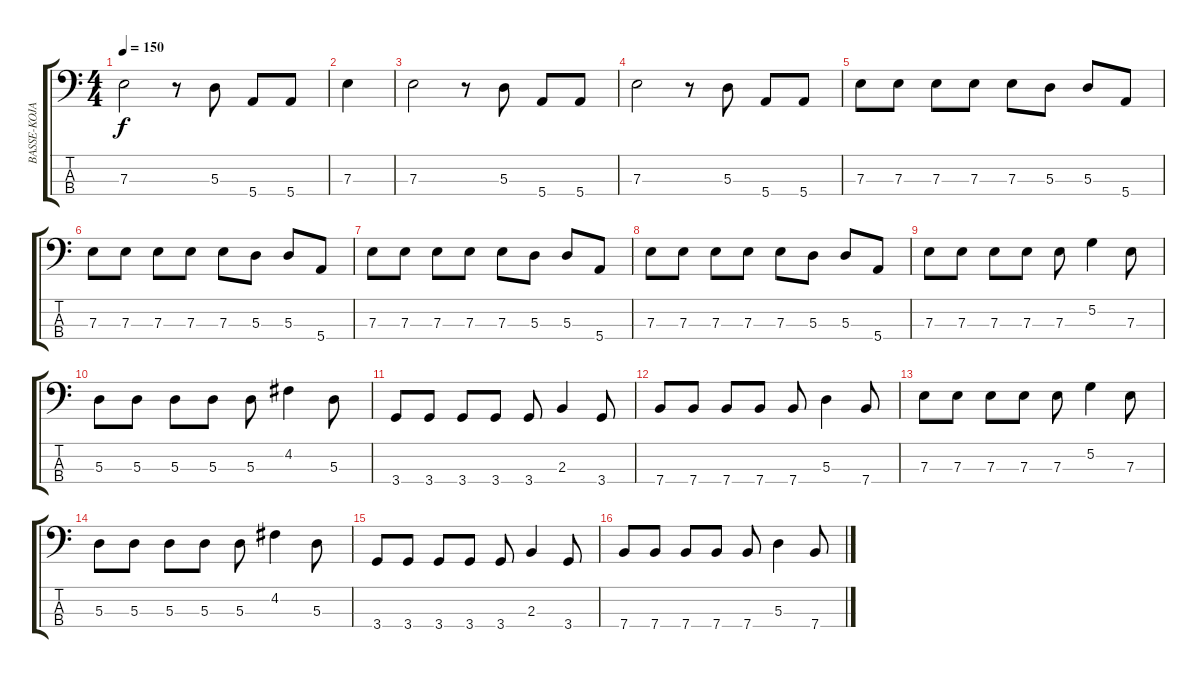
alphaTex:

\track ("BASSE-KOJACK" "BASSE-KOJA") {instrument electricbassfinger}
\staff {score tabs}
\tuning (G2 D2 A1 E1) {hide}
\ts (4 4)
\tempo 150
\clef f4
\ks c
7.3.2{dy f} r.8 5.3.8 5.4.8 5.4.8 |
7.3.4 |
7.3.2 r.8 5.3.8 5.4.8 5.4.8 |
7.3.2 r.8 5.3.8 5.4.8 5.4.8 |
7.3.8 7.3.8 7.3.8 7.3.8 7.3.8 5.3.8 5.3.8 5.4.8 |
7.3.8 7.3.8 7.3.8 7.3.8 7.3.8 5.3.8 5.3.8 5.4.8 |
7.3.8 7.3.8 7.3.8 7.3.8 7.3.8 5.3.8 5.3.8 5.4.8 |
7.3.8 7.3.8 7.3.8 7.3.8 7.3.8 5.3.8 5.3.8 5.4.8 |
7.3.8 7.3.8 7.3.8 7.3.8 7.3.8 5.2.4 7.3.8 |
5.3.8 5.3.8 5.3.8 5.3.8 5.3.8 4.2.4 5.3.8 |
3.4.8 3.4.8 3.4.8 3.4.8 3.4.8 2.3.4 3.4.8 |
7.4.8 7.4.8 7.4.8 7.4.8 7.4.8 5.3.4 7.4.8 |
7.3.8 7.3.8 7.3.8 7.3.8 7.3.8 5.2.4 7.3.8 |
5.3.8 5.3.8 5.3.8 5.3.8 5.3.8 4.2.4 5.3.8 |
3.4.8 3.4.8 3.4.8 3.4.8 3.4.8 2.3.4 3.4.8 |
7.4.8 7.4.8 7.4.8 7.4.8 7.4.8 5.3.4 7.4.8
